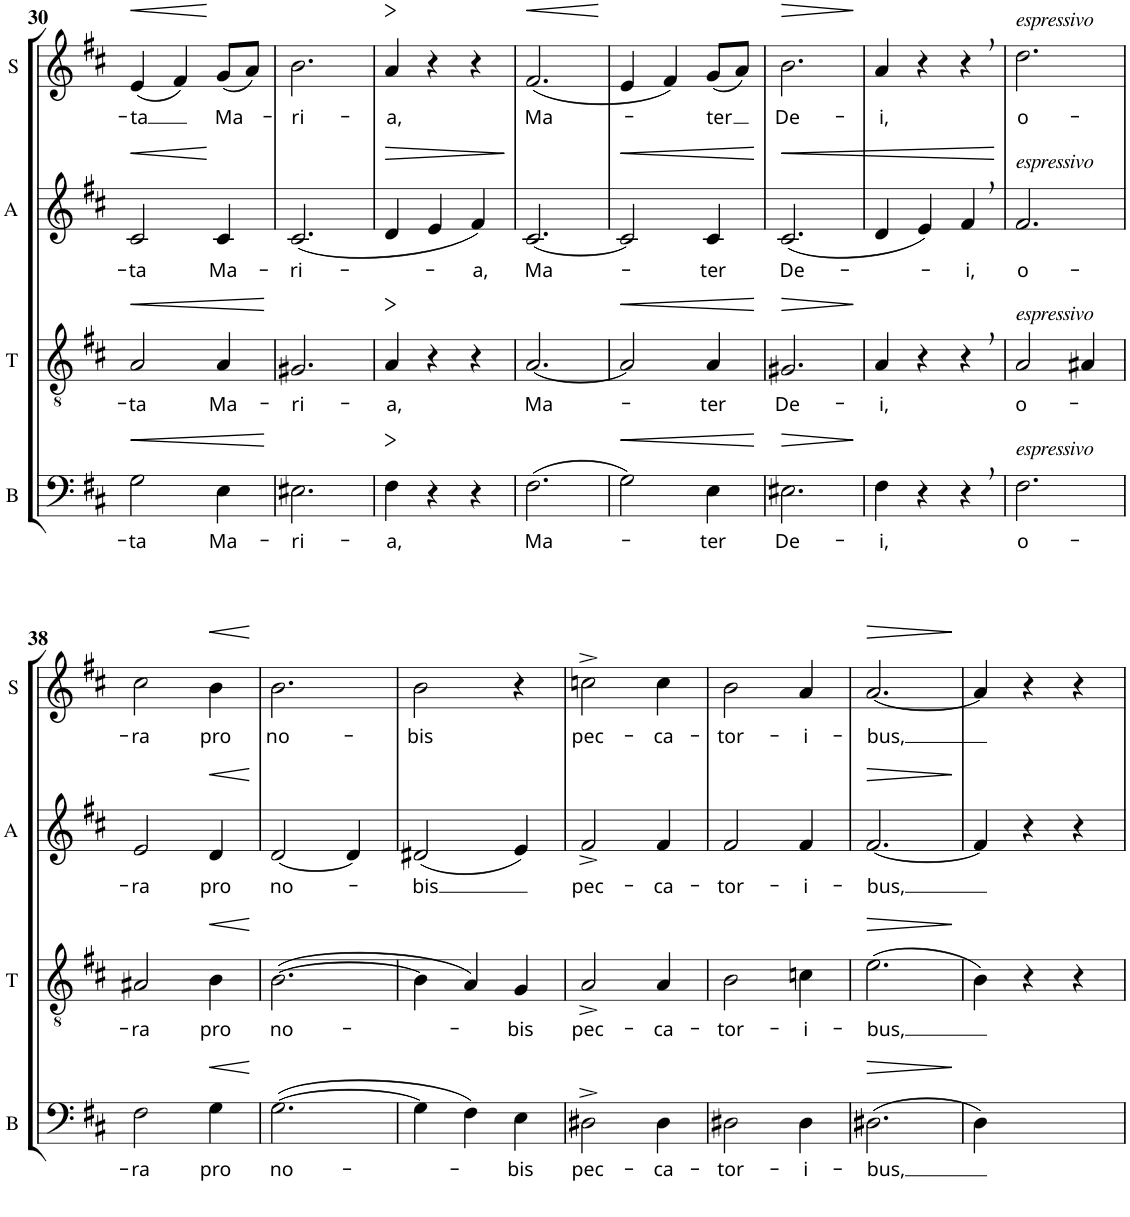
**kern	**text	**dynam	**kern	**text	**dynam	**kern	**text	**dynam	**kern	**text	**dynam
*part4	*part4	*part4	*part3	*part3	*part3	*part2	*part2	*part2	*part1	*part1	*part1
*staff4	*staff4	*staff4	*staff3	*staff3	*staff3	*staff2	*staff2	*staff2	*staff1	*staff1	*staff1
*I"Bass	*	*	*I"Tenor	*	*	*I"Alt	*	*	*I"Sopran	*	*
*I'B	*	*	*I'T	*	*	*I'A	*	*	*I'S	*	*
!!LO:PB:g=z
*clefF4	*	*	*clefGv2	*	*	*clefG2	*	*	*clefG2	*	*
*k[f#c#]	*	*	*k[f#c#]	*	*	*k[f#c#]	*	*	*k[f#c#]	*	*
*D:	*	*	*D:	*	*	*D:	*	*	*D:	*	*
*M3/4	*	*	*M3/4	*	*	*M3/4	*	*	*M3/4	*	*
=30	=30	=30	=30	=30	=30	=30	=30	=30	=30	=30	=30
!	!LO:LY:b	!LO:HP:b	!	!LO:LY:b	!LO:HP:b	!	!LO:LY:b	!LO:HP:b	!	!LO:LY:b	!LO:HP:b
2G\	-ta	<	2A/	-ta	<	2c#/	-ta	<	(4e/	-ta	<
.	.	.	.	.	.	.	.	.	4f#/)	.	.
!	!LO:LY:b	!	!	!LO:LY:b	!	!	!LO:LY:b	!	!	!LO:LY:b	!
4E\	Ma-	.	4A/	Ma-	.	4c#/	Ma-	.	(8g/L	Ma-	[
.	.	.	.	.	.	.	.	.	8a/J)	.	.
=31	=31	=31	=31	=31	=31	=31	=31	=31	=31	=31	=31
!	!LO:LY:b	!	!	!LO:LY:b	!	!	!LO:LY:b	!	!	!LO:LY:b	!
2.E#X\	-ri-	.	2.G#X/	-ri-	.	(2.c#/	-ri-	.	2.b\	-ri-	.
.	.	[	.	.	[	.	.	.	.	.	.
=32	=32	=32	=32	=32	=32	=32	=32	=32	=32	=32	=32
!	!LO:LY:b	!LO:HP:b	!	!LO:LY:b	!LO:HP:b	!	!	!LO:HP:b	!	!LO:LY:b	!LO:HP:b
4F#\	-a,	>	4A/	-a,	>	4d/	.	>	4a/	-a,	>
4r	.	.	4r	.	.	4e/	.	.	4r	.	.
!	!	!	!	!	!	!	!LO:LY:b	!	!	!	!
4r	.	.	4r	.	.	4f#/)	-a,	.	4r	.	.
.	.	.	.	.	.	.	.	[	.	.	.
=33	=33	=33	=33	=33	=33	=33	=33	=33	=33	=33	=33
!	!LO:LY:b	!	!	!LO:LY:b	!	!	!LO:LY:b	!	!	!LO:LY:b	!LO:HP:b
(2.F#\	Ma-	.	[2.A/	Ma-	.	[2.c#/	Ma-	.	(2.f#/	Ma-	<
.	.	.	.	.	.	.	.	.	.	.	]
=34	=34	=34	=34	=34	=34	=34	=34	=34	=34	=34	=34
!	!	!LO:HP:b	!	!	!LO:HP:b	!	!	!LO:HP:b	!	!	!
2G\)	.	<	2A/]	.	<	2c#/]	.	<	4e/	.	.
.	.	.	.	.	.	.	.	.	4f#/)	.	.
!	!LO:LY:b	!	!	!LO:LY:b	!	!	!LO:LY:b	!	!	!LO:LY:b	!
4E\	-ter	.	4A/	-ter	.	4c#/	-ter	.	(8g/L	-ter	.
.	.	.	.	.	.	.	.	.	8a/J)	.	.
.	.	]	.	.	]	.	.	]	.	.	.
=35	=35	=35	=35	=35	=35	=35	=35	=35	=35	=35	=35
!	!LO:LY:b	!LO:HP:b	!	!LO:LY:b	!LO:HP:b	!	!LO:LY:b	!LO:HP:b	!	!LO:LY:b	!LO:HP:b
2.E#X\	De-	>	2.G#X/	De-	>	(2.c#/	De-	<	2.b\	De-	>
.	.	[	.	.	[	.	.	.	.	.	[
=36	=36	=36	=36	=36	=36	=36	=36	=36	=36	=36	=36
!	!LO:LY:b	!	!	!LO:LY:b	!	!	!	!	!	!LO:LY:b	!
4F#\	-i,	.	4A/	-i,	.	4d/	.	.	4a/	-i,	.
4r	.	.	4r	.	.	4e/)	.	.	4r	.	.
!	!	!	!	!	!	!	!LO:LY:b	!	!	!	!
4r	.	.	4r	.	.	4f#,/	-i,	.	4r	.	.
.	.	.	.	.	.	.	.	[	.	.	.
=37	=37	=37	=37	=37	=37	=37	=37	=37	=37	=37	=37
!	!	!	!	!	!	!	!	!	!LO:TX:a:i:t=espressivo	!	!
!	!	!	!	!	!	!LO:TX:a:i:t=espressivo	!	!	!	!	!
!	!	!	!LO:TX:a:i:t=espressivo	!	!	!	!	!	!	!	!
!LO:TX:a:i:t=espressivo	!	!	!	!	!	!	!	!	!	!	!
!	!LO:LY:b	!	!	!LO:LY:b	!	!	!LO:LY:b	!	!	!LO:LY:b	!
2.F#\	o-	.	2A/	o-	.	2.f#/	o-	.	2.dd\	o-	.
.	.	.	4A#X/	.	.	.	.	.	.	.	.
!!LO:LB:g=z
=38	=38	=38	=38	=38	=38	=38	=38	=38	=38	=38	=38
!	!LO:LY:b	!	!	!LO:LY:b	!	!	!LO:LY:b	!	!	!LO:LY:b	!
2F#\	-ra	.	2A#X/	-ra	.	2e/	-ra	.	2cc#\	-ra	.
!	!LO:LY:b	!LO:HP:b	!	!LO:LY:b	!LO:HP:b	!	!LO:LY:b	!LO:HP:b	!	!LO:LY:b	!LO:HP:b
4G\	pro	<	4B\	pro	<	4d/	pro	<	4b\	pro	<
.	.	]	.	.	]	.	.	[	.	.	]
=39	=39	=39	=39	=39	=39	=39	=39	=39	=39	=39	=39
!	!LO:LY:b	!	!	!LO:LY:b	!	!	!LO:LY:b	!	!	!LO:LY:b	!
([2.G\	no-	.	([2.B\	no-	.	[2d/	no-	.	2.b\	no-	.
.	.	.	.	.	.	4d/]	.	.	.	.	.
=40	=40	=40	=40	=40	=40	=40	=40	=40	=40	=40	=40
!	!	!	!	!	!	!	!LO:LY:b	!	!	!LO:LY:b	!
4G\]	.	.	4B\]	.	.	(2d#X/	-bis	.	2b\	-bis	.
4F#\)	.	.	4A/)	.	.	.	.	.	.	.	.
!	!LO:LY:b	!	!	!LO:LY:b	!	!	!	!	!	!	!
4E\	-bis	.	4G/	-bis	.	4e/)	.	.	4r	.	.
=41	=41	=41	=41	=41	=41	=41	=41	=41	=41	=41	=41
!	!LO:LY:b	!	!	!LO:LY:b	!	!	!LO:LY:b	!	!	!LO:LY:b	!
2D#X^\	pec-	.	2A^/	pec-	.	2f#^/	pec-	.	2ccn^\	pec-	.
!	!LO:LY:b	!	!	!LO:LY:b	!	!	!LO:LY:b	!	!	!LO:LY:b	!
4D#\	-ca-	.	4A/	-ca-	.	4f#/	-ca-	.	4cc\	-ca-	.
=42	=42	=42	=42	=42	=42	=42	=42	=42	=42	=42	=42
!	!LO:LY:b	!	!	!LO:LY:b	!	!	!LO:LY:b	!	!	!LO:LY:b	!
2D#X\	-tor-	.	2B\	-tor-	.	2f#/	-tor-	.	2b\	-tor-	.
!	!LO:LY:b	!	!	!LO:LY:b	!	!	!LO:LY:b	!	!	!LO:LY:b	!
4D#\	-i-	.	4cn\	-i-	.	4f#/	-i-	.	4a/	-i-	.
=43	=43	=43	=43	=43	=43	=43	=43	=43	=43	=43	=43
!	!LO:LY:b	!	!	!LO:LY:b	!	!	!LO:LY:b	!	!	!LO:LY:b	!
(2.D#X\	-bus,	.	(2.e\	-bus,	.	[2.f#/	-bus,	.	[2.a/	-bus,	.
.	.	[	.	.	[	.	.	[	.	.	[
=44	=44	=44	=44	=44	=44	=44	=44	=44	=44	=44	=44
4D\)	.	.	4B\)	.	.	4f#/]	.	.	4a/]	.	.
2ryy	.	.	4r	.	.	4r	.	.	4r	.	.
.	.	.	4r	.	.	4r	.	.	4r	.	.
=	=	=	=	=	=	=	=	=	=	=	=
*-	*-	*-	*-	*-	*-	*-	*-	*-	*-	*-	*-
